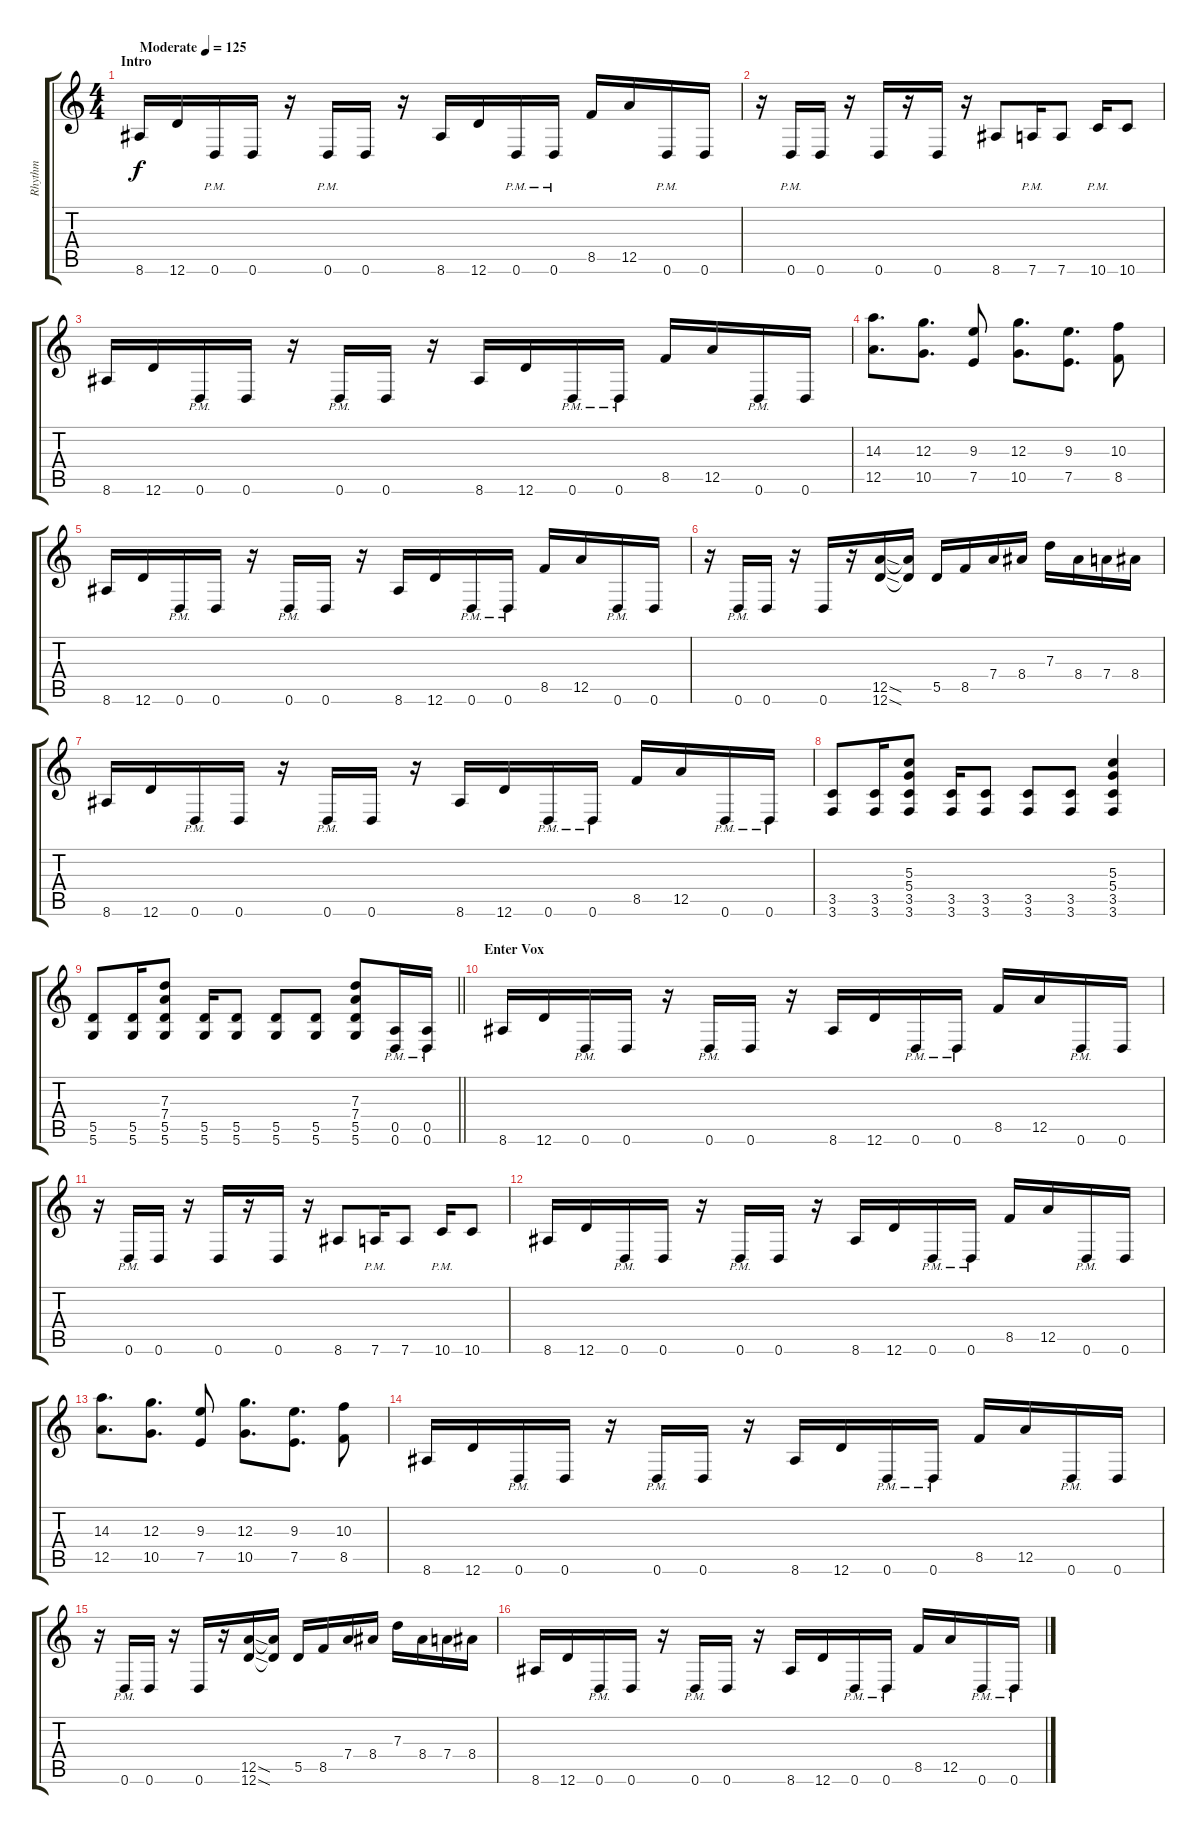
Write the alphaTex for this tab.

\track ("Rhythm" "Rhythm") {instrument distortionguitar}
\staff {score tabs}
\tuning (E4 B3 G3 D3 A2 D2) {hide}
\ts (4 4)
\section ("" "Intro")
\tempo (125 "Moderate")
\clef g2
\ks c
8.6.16{dy f instrument distortionguitar} 12.6.16 0.6{pm}.16 0.6.16 r.16 0.6{pm}.16 0.6.16 r.16 8.6.16 12.6.16 0.6{pm}.16 0.6{pm}.16 8.5.16 12.5.16 0.6{pm}.16 0.6.16 |
r.16 0.6{pm}.16 0.6.16 r.16 0.6.16 r.16 0.6.16 r.16 8.6.8 7.6{pm}.16 7.6.8 10.6{pm}.16 10.6.8 |
8.6.16 12.6.16 0.6{pm}.16 0.6.16 r.16 0.6{pm}.16 0.6.16 r.16 8.6.16 12.6.16 0.6{pm}.16 0.6{pm}.16 8.5.16 12.5.16 0.6{pm}.16 0.6.16 |
(14.3 12.5).8{d} (12.3 10.5).8{d} (9.3 7.5).8 (12.3 10.5).8{d} (9.3 7.5).8{d} (10.3 8.5).8 |
8.6.16 12.6.16 0.6{pm}.16 0.6.16 r.16 0.6{pm}.16 0.6.16 r.16 8.6.16 12.6.16 0.6{pm}.16 0.6{pm}.16 8.5.16 12.5.16 0.6{pm}.16 0.6.16 |
r.16 0.6{pm}.16 0.6.16 r.16 0.6.16 r.16 (12.5{sod} 12.6{sod}).16 (12.5{t} 12.6{t}).16 5.5.16 8.5.16 7.4.16 8.4.16 7.3.16 8.4.16 7.4.16 8.4.16 |
8.6.16 12.6.16 0.6{pm}.16 0.6.16 r.16 0.6{pm}.16 0.6.16 r.16 8.6.16 12.6.16 0.6{pm}.16 0.6{pm}.16 8.5.16 12.5.16 0.6{pm}.16 0.6{pm}.16 |
(3.5 3.6).8 (3.5 3.6).16 (5.3 5.4 3.5 3.6).8 (3.5 3.6).16 (3.5 3.6).8 (3.5 3.6).8 (3.5 3.6).8 (5.3 5.4 3.5 3.6).4 |
\barLineRight lightlight
(5.5 5.6).8 (5.5 5.6).16 (7.3 7.4 5.5 5.6).8 (5.5 5.6).16 (5.5 5.6).8 (5.5 5.6).8 (5.5 5.6).8 (7.3 7.4 5.5 5.6).8 (0.5{pm} 0.6{pm}).16 (0.5{pm} 0.6{pm}).16 |
\section ("" "Enter Vox")
8.6.16 12.6.16 0.6{pm}.16 0.6.16 r.16 0.6{pm}.16 0.6.16 r.16 8.6.16 12.6.16 0.6{pm}.16 0.6{pm}.16 8.5.16 12.5.16 0.6{pm}.16 0.6.16 |
r.16 0.6{pm}.16 0.6.16 r.16 0.6.16 r.16 0.6.16 r.16 8.6.8 7.6{pm}.16 7.6.8 10.6{pm}.16 10.6.8 |
8.6.16 12.6.16 0.6{pm}.16 0.6.16 r.16 0.6{pm}.16 0.6.16 r.16 8.6.16 12.6.16 0.6{pm}.16 0.6{pm}.16 8.5.16 12.5.16 0.6{pm}.16 0.6.16 |
(14.3 12.5).8{d} (12.3 10.5).8{d} (9.3 7.5).8 (12.3 10.5).8{d} (9.3 7.5).8{d} (10.3 8.5).8 |
8.6.16 12.6.16 0.6{pm}.16 0.6.16 r.16 0.6{pm}.16 0.6.16 r.16 8.6.16 12.6.16 0.6{pm}.16 0.6{pm}.16 8.5.16 12.5.16 0.6{pm}.16 0.6.16 |
r.16 0.6{pm}.16 0.6.16 r.16 0.6.16 r.16 (12.5{sod} 12.6{sod}).16 (12.5{t} 12.6{t}).16 5.5.16 8.5.16 7.4.16 8.4.16 7.3.16 8.4.16 7.4.16 8.4.16 |
8.6.16 12.6.16 0.6{pm}.16 0.6.16 r.16 0.6{pm}.16 0.6.16 r.16 8.6.16 12.6.16 0.6{pm}.16 0.6{pm}.16 8.5.16 12.5.16 0.6{pm}.16 0.6{pm}.16
